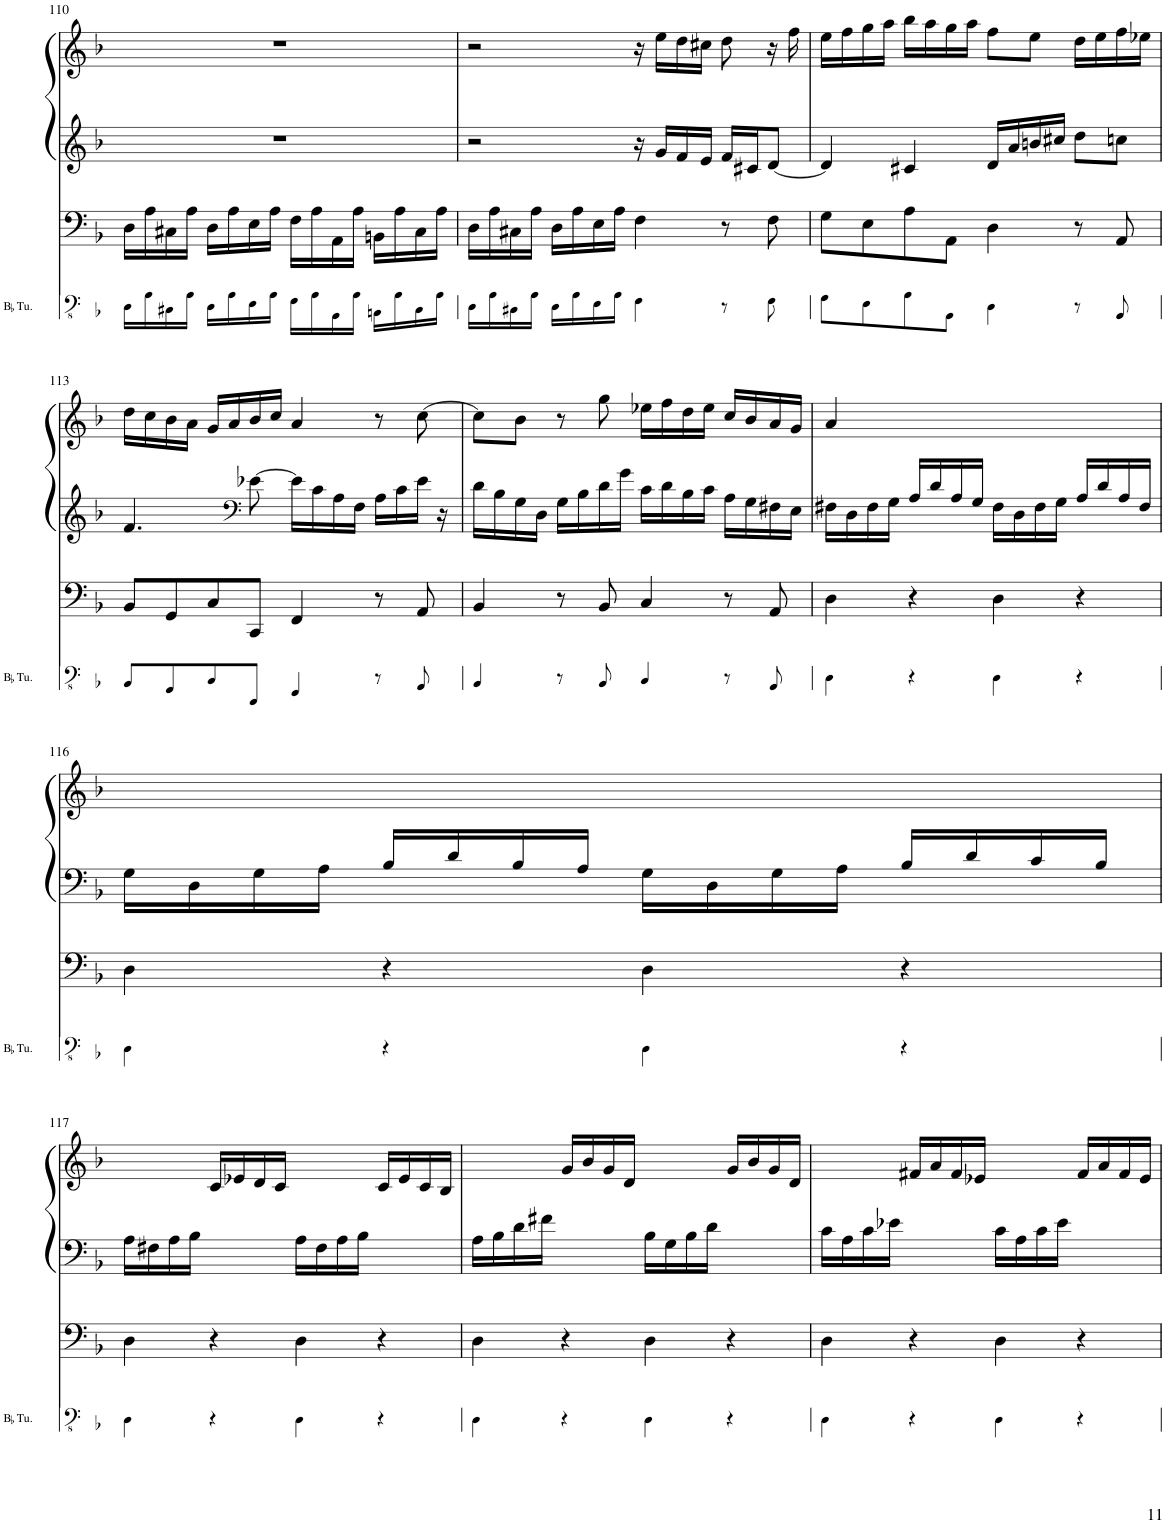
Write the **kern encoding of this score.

**kern	**kern	**kern	**kern
*part3	*part2	*part1	*part1
*staff4	*staff3	*staff2	*staff1
*I"BaccidentalFlat Tuba	*I"Organ	*I"Organ	*
*I'BaccidentalFlat Tu.	*	*	*
!!LO:PB:g=z
*clefFv4	*clefF4	*clefG2	*clefG2
*k[b-]	*k[b-]	*k[b-]	*k[b-]
*M4/4	*M4/4	*M4/4	*M4/4
=110	=110	=110	=110
16DD\LL	16D\LL	1r	1r
16AA\	16A\	.	.
16CC#X\	16C#X\	.	.
16AA\JJ	16A\JJ	.	.
16DD\LL	16D\LL	.	.
16AA\	16A\	.	.
16EE\	16E\	.	.
16AA\JJ	16A\JJ	.	.
16FF\LL	16F\LL	.	.
16AA\	16A\	.	.
16AAA\	16AA\	.	.
16AA\JJ	16A\JJ	.	.
16BBBn\LL	16BBn\LL	.	.
16AA\	16A\	.	.
16CC#\	16C#\	.	.
16AA\JJ	16A\JJ	.	.
=111	=111	=111	=111
16DD\LL	16D\LL	2r	2r
16AA\	16A\	.	.
16CC#X\	16C#X\	.	.
16AA\JJ	16A\JJ	.	.
16DD\LL	16D\LL	.	.
16AA\	16A\	.	.
16EE\	16E\	.	.
16AA\JJ	16A\JJ	.	.
4FF\	4F\	16r	16r
.	.	16g/LL	16ee\LL
.	.	16f/	16dd\
.	.	16e/JJ	16cc#X\JJ
8r	8r	16f/LL	8dd\
.	.	16c#X/J	.
8FF\	8F\	[8d/J	16r
.	.	.	16ff\
=112	=112	=112	=112
8GG\L	8G\L	4d/]	16ee\LL
.	.	.	16ff\
8EE\	8E\	.	16gg\
.	.	.	16aa\JJ
8AA\	8A\	4c#X/	16bb-\LL
.	.	.	16aa\
8AAA\J	8AA\J	.	16gg\
.	.	.	16aa\JJ
4DD\	4D\	16d/LL	8ff\L
.	.	16a/	.
.	.	16bn/	8ee\J
.	.	16cc#X/JJ	.
8r	8r	8dd\L	16dd\LL
.	.	.	16ee\
8AAA/	8AA/	8ccn\J	16ff\
.	.	.	16ee-X\JJ
!!LO:LB:g=z
=113	=113	=113	=113
8BBB-/L	8BB-/L	4.f/	16dd\LL
.	.	.	16cc\
8GGG/	8GG/	.	16b-\
.	.	.	16a\JJ
8CC/	8C/	.	16g/LL
.	.	.	16a/
*	*	*clefF4	*
8CCC/J	8CC/J	[8e-X\	16b-/
.	.	.	16cc/JJ
4FFF/	4FF/	16e-\LL]	4a/
.	.	16c\	.
.	.	16A\	.
.	.	16F\JJ	.
8r	8r	16A\LL	8r
.	.	16c\	.
8AAA/	8AA/	16e-\JJ	[8cc\
.	.	16r	.
=114	=114	=114	=114
4BBB-/	4BB-/	16d\LL	8cc\L]
.	.	16B-\	.
.	.	16G\	8b-\J
.	.	16D\JJ	.
8r	8r	16G\LL	8r
.	.	16B-\	.
8BBB-/	8BB-/	16d\	8gg\
.	.	16g\JJ	.
4CC/	4C/	16c\LL	16ee-X\LL
.	.	16d\	16ff\
.	.	16B-\	16dd\
.	.	16c\JJ	16ee-\JJ
8r	8r	16A\LL	16cc/LL
.	.	16G\	16b-/
8AAA/	8AA/	16F#X\	16a/
.	.	16E\JJ	16g/JJ
=115	=115	=115	=115
4DD\	4D\	16F#X\LL	4a/
.	.	16D\	.
.	.	16F#\	.
.	.	16G\JJ	.
4r	4r	16A/LL	4ryy
.	.	16d/	.
.	.	16A/	.
.	.	16G/JJ	.
4DD\	4D\	16F#\LL	2ryy
.	.	16D\	.
.	.	16F#\	.
.	.	16G\JJ	.
4r	4r	16A/LL	.
.	.	16d/	.
.	.	16A/	.
.	.	16F#/JJ	.
!!LO:LB:g=z
=116	=116	=116	=116
4DD\	4D\	16G\LL	1ryy
.	.	16D\	.
.	.	16G\	.
.	.	16A\JJ	.
4r	4r	16B-/LL	.
.	.	16d/	.
.	.	16B-/	.
.	.	16A/JJ	.
4DD\	4D\	16G\LL	.
.	.	16D\	.
.	.	16G\	.
.	.	16A\JJ	.
4r	4r	16B-/LL	.
.	.	16d/	.
.	.	16c/	.
.	.	16B-/JJ	.
!!LO:LB:g=z
=117	=117	=117	=117
4DD\	4D\	16A\LL	4ryy
.	.	16F#X\	.
.	.	16A\	.
.	.	16B-\JJ	.
4r	4r	4ryy	16c/LL
.	.	.	16e-X/
.	.	.	16d/
.	.	.	16c/JJ
4DD\	4D\	16A\LL	4ryy
.	.	16F#\	.
.	.	16A\	.
.	.	16B-\JJ	.
4r	4r	4ryy	16c/LL
.	.	.	16e-/
.	.	.	16c/
.	.	.	16B-/JJ
=118	=118	=118	=118
4DD\	4D\	16A\LL	4ryy
.	.	16B-\	.
.	.	16d\	.
.	.	16f#X\JJ	.
4r	4r	4ryy	16g/LL
.	.	.	16b-/
.	.	.	16g/
.	.	.	16d/JJ
4DD\	4D\	16B-\LL	4ryy
.	.	16G\	.
.	.	16B-\	.
.	.	16d\JJ	.
4r	4r	4ryy	16g/LL
.	.	.	16b-/
.	.	.	16g/
.	.	.	16d/JJ
=119	=119	=119	=119
4DD\	4D\	16c\LL	4ryy
.	.	16A\	.
.	.	16c\	.
.	.	16e-X\JJ	.
4r	4r	4ryy	16f#X/LL
.	.	.	16a/
.	.	.	16f#/
.	.	.	16e-X/JJ
4DD\	4D\	16c\LL	4ryy
.	.	16A\	.
.	.	16c\	.
.	.	16e-\JJ	.
4r	4r	4ryy	16f#/LL
.	.	.	16a/
.	.	.	16f#/
.	.	.	16e-/JJ
=	=	=	=
*-	*-	*-	*-
